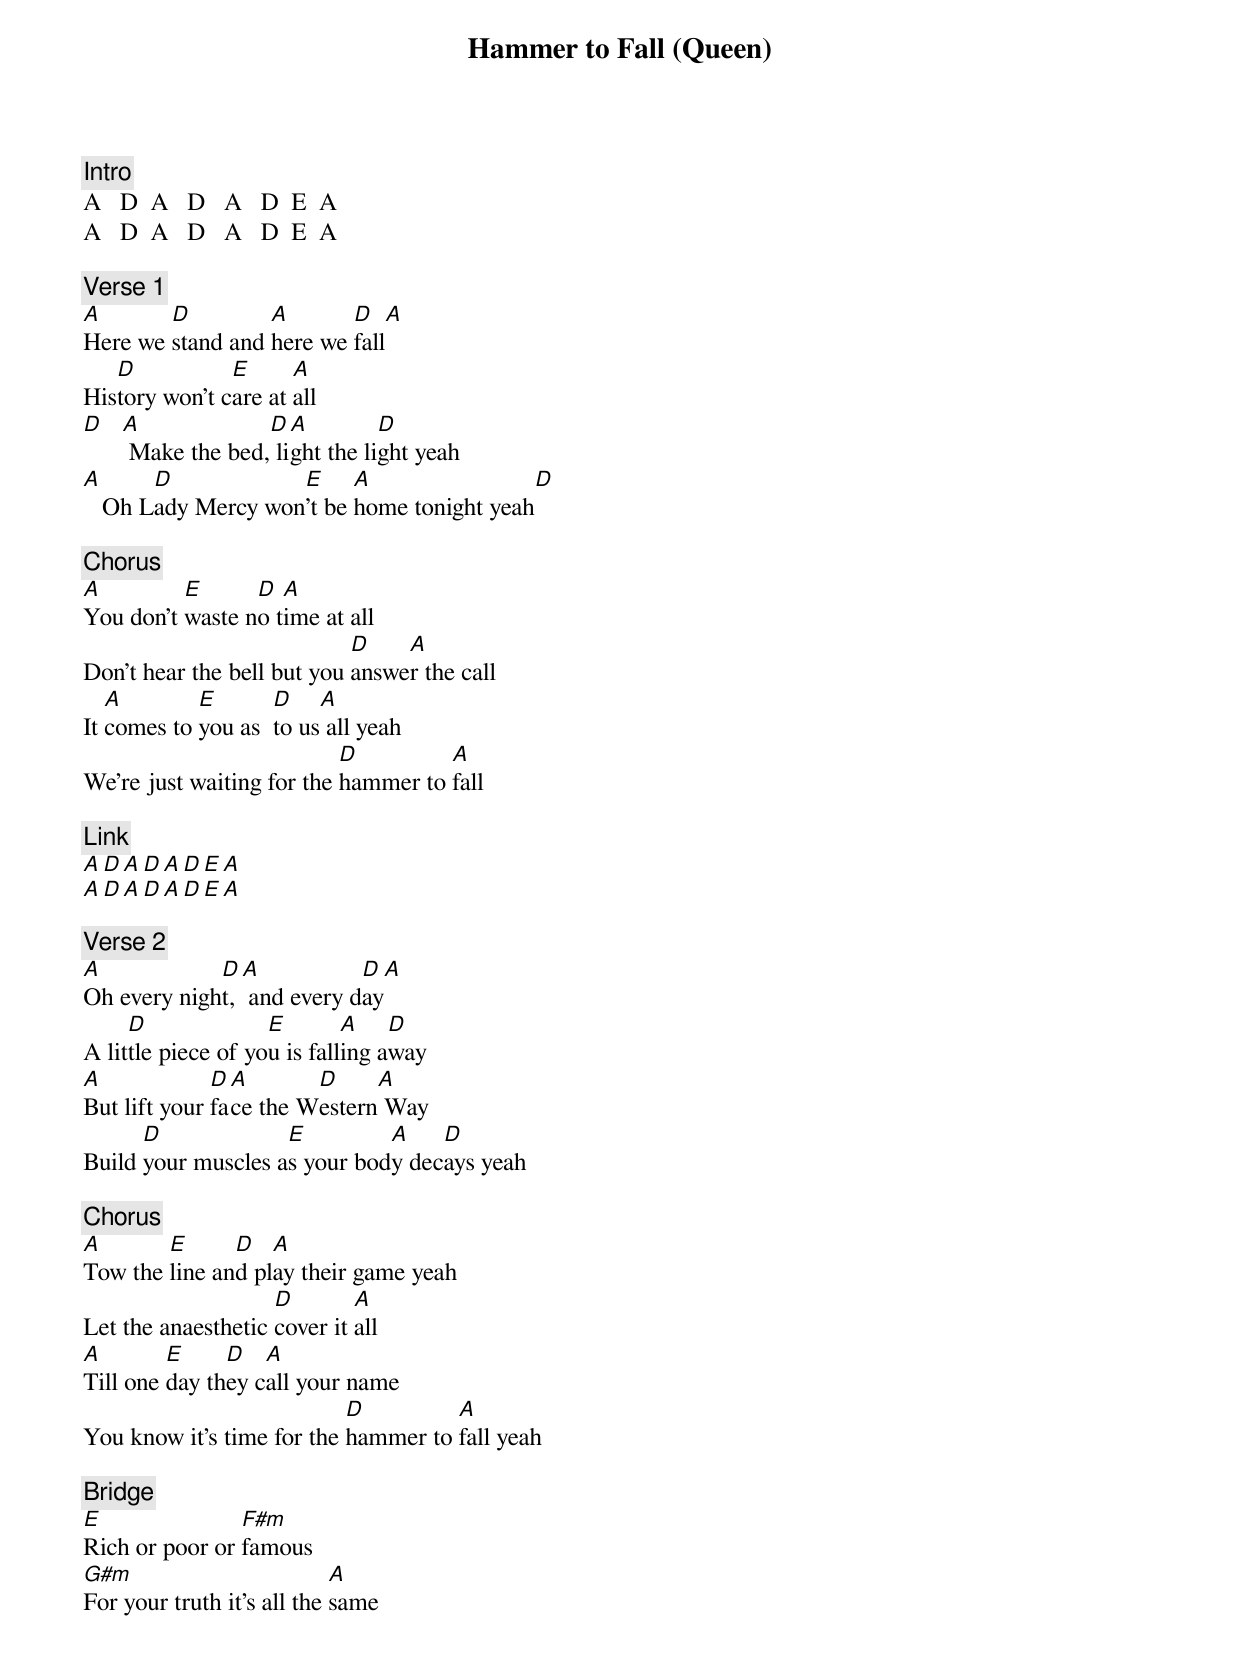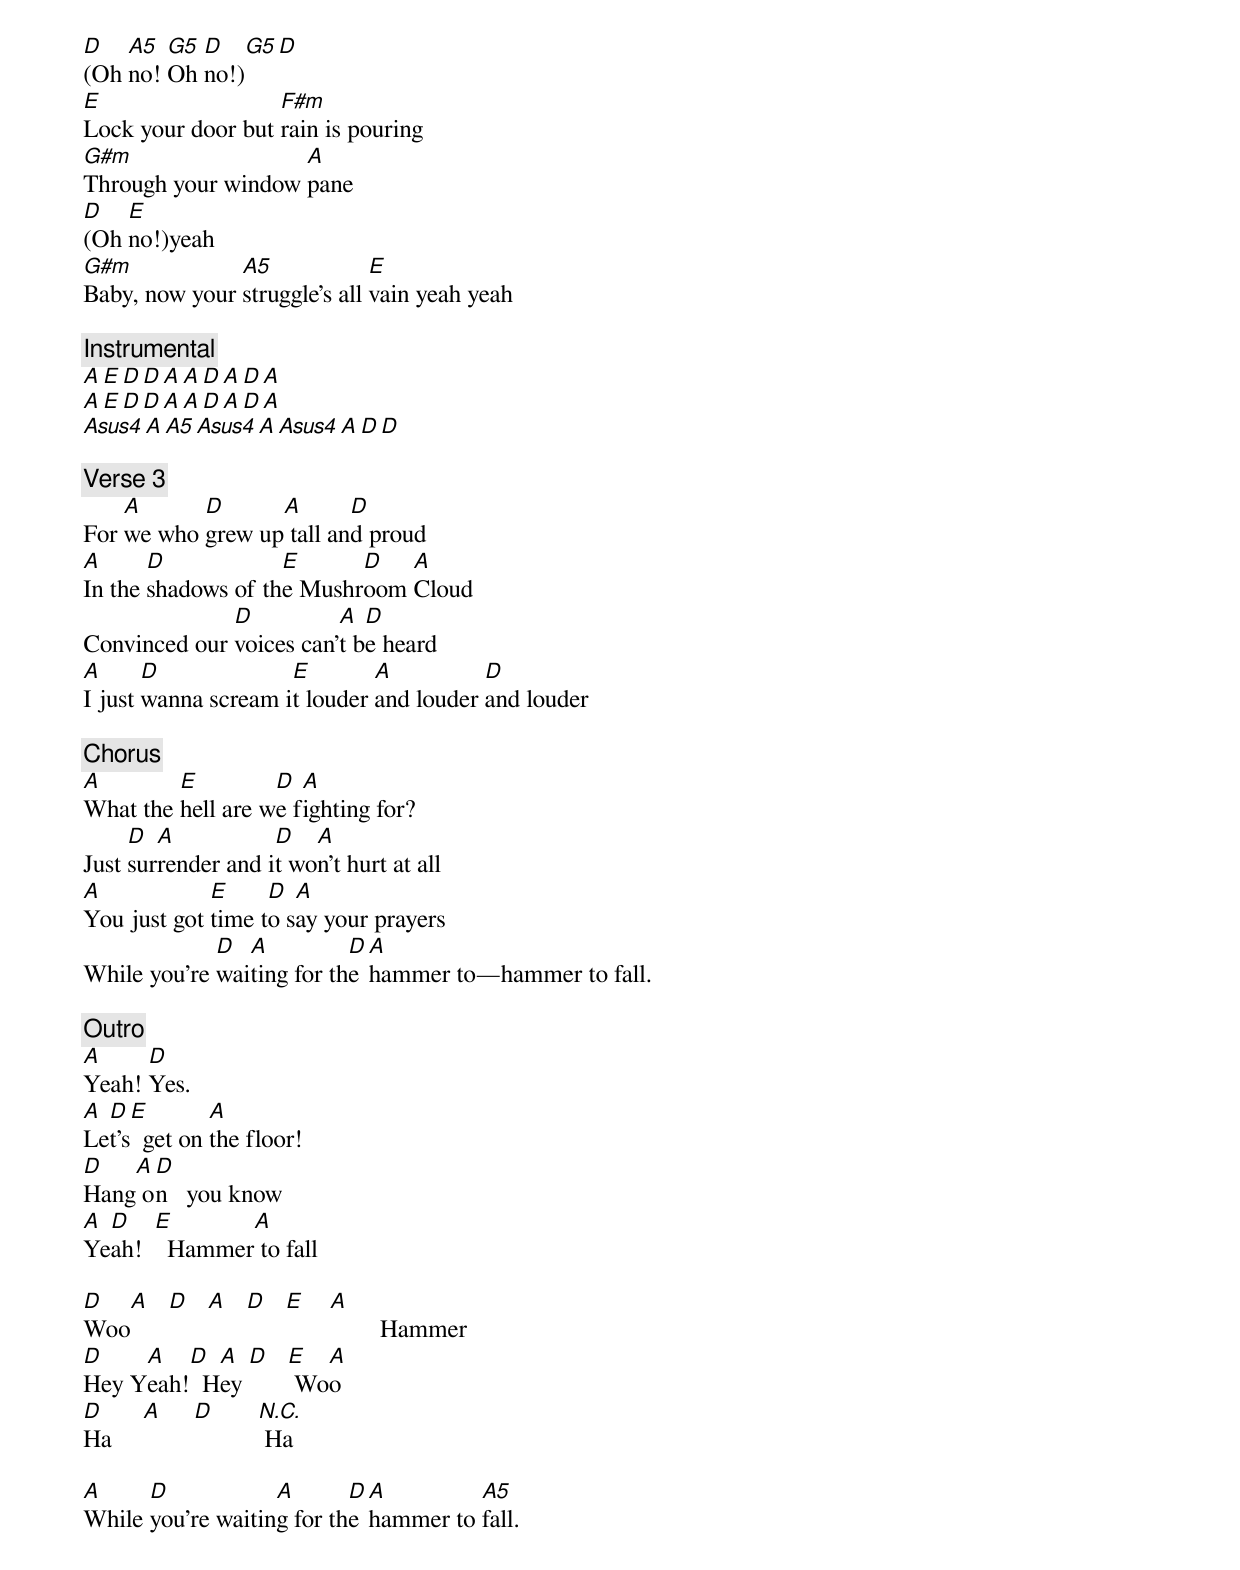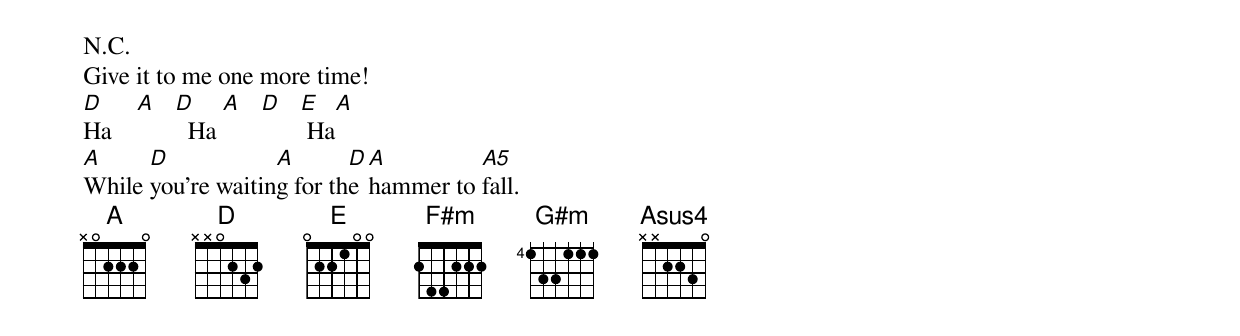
Hammer to Fall (Queen)

 [Intro]
A   D  A   D   A   D  E  A
A   D  A   D   A   D  E  A

   [Verse 1]
A       D         A       D   A
Here we stand and here we fall
   D           E      A
History won't care at all
D  A             D  A         D
    Make the bed, light the light yeah
A      D            E     A                 D
   Oh Lady Mercy won't be home tonight yeah

   [Chorus]
A         E      D  A
You don't waste no time at all
                            D    A
Don't hear the bell but you answer the call
   A        E       D    A
It comes to you as  to us all yeah
                           D         A
We're just waiting for the hammer to fall

   [Link]
A   D  A   D   A   D  E  A
A   D  A   D   A   D  E  A

   [Verse 2]
A            D A           D  A
Oh every night, and every day
     D              E        A    D
A little piece of you is falling away
A             D A       D     A
But lift your face the Western Way
      D             E         A    D
Build your muscles as your body decays yeah

   [Chorus]
A       E      D   A
Tow the line and play their game yeah
                    D        A
Let the anaesthetic cover it all
A        E     D   A
Till one day they call your name
                           D         A
You know it's time for the hammer to fall yeah

   [Bridge]
E               F#m
Rich or poor or famous
G#m                         A
For your truth it's all the same
D   A5  G5 D    G5  D
(Oh no! Oh no!)
E                  F#m
Lock your door but rain is pouring
G#m                 A
Through your window pane
D   E
(Oh no!)yeah
G#m            A5             E
Baby, now your struggle's all vain yeah yeah

   [Instrumental]
A    E  D     D  A      A  D  A     D  A
A    E  D     D  A      A  D  A     D  A
Asus4  A  A5      Asus4  A    Asus4   A     D    D

   [Verse 3]
    A      D      A       D
For we who grew up tall and proud
A      D            E      D   A
In the shadows of the Mushroom Cloud
              D          A  D
Convinced our voices can't be heard
A      D             E        A          D
I just wanna scream it louder and louder and louder

   [Chorus]
A        E         D  A
What the hell are we fighting for?
     D  A           D   A
Just surrender and it won't hurt at all
A            E     D  A
You just got time to say your prayers
             D  A          D A
While you're waiting for the hammer to—hammer to fall.

   [Outro]
A     D
Yeah! Yes.
A D  E        A
Let's  get on the floor!
D   A D
Hang on   you know
A D    E       A
Yeah!    Hammer to fall

D  A  D  A  D  E   A
Woo                        Hammer
D    A   D  A  D  E  A
Hey Yeah!  Hey     Woo
D      A    D      N.C.
Ha                  Ha

A     D            A       D A         A5
While you're waiting for the hammer to fall.
N.C.
Give it to me one more time!
D     A  D    A  D  E  A
Ha         Ha        Ha
A     D            A       D A         A5
While you're waiting for the hammer to fall.
